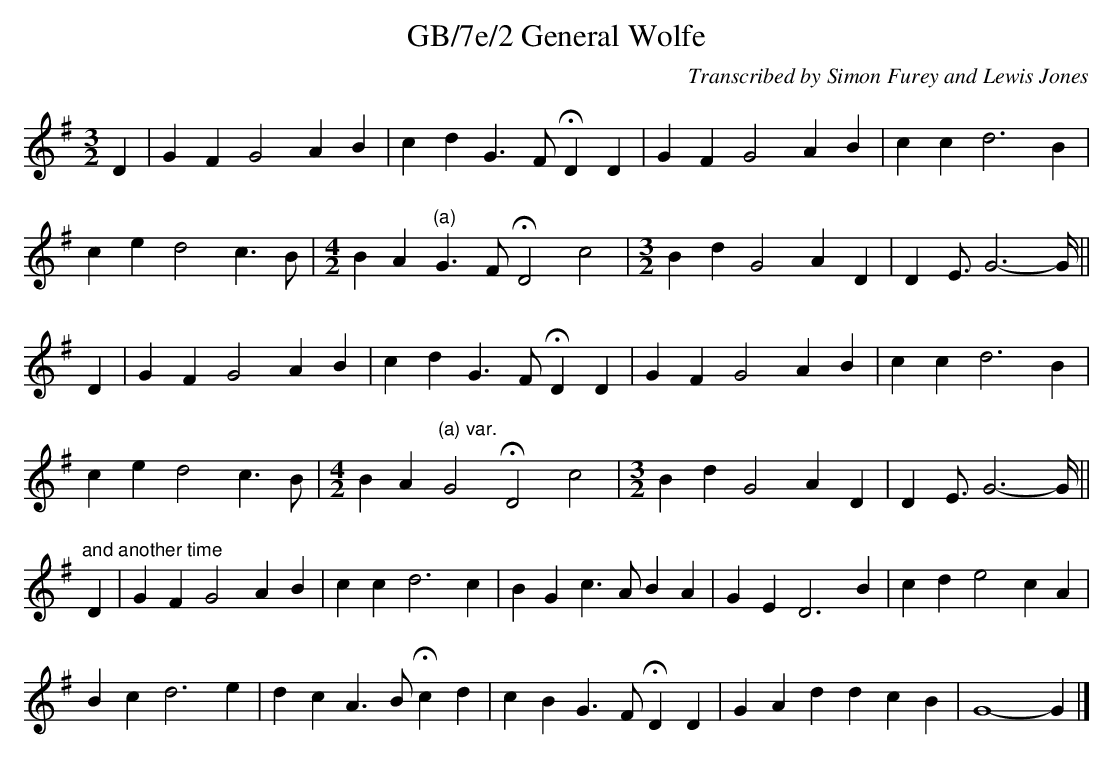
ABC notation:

X:1
T:GB/7e/2 General Wolfe
C:Transcribed by Simon Furey and Lewis Jones
L:1/4
M:3/2
K:G
D | G F G2 A B | c d G3/2 F/ !fermata!D D | G F G2 A B | c c d3 B |$ c e d2 c3/2 B/ |
[M:4/2] B A"^(a)" G3/2 F/ !fermata!D2 c2 |[M:3/2] B d G2 A D | D E3/4 G3- G/4 ||$ D | G F G2 A B | c d G3/2 F/ !fermata!D D | G F G2 A B | c c d3 B |$ c e d2 c3/2 B/ |
[M:4/2] B A"^(a) var." G2 !fermata!D2 c2 |[M:3/2] B d G2 A D | D E3/4 G3- G/4 ||$
"^and another time" D | G F G2 A B | c c d3 c | B G c3/2 A/ B A | G E D3 B | c d e2 c A |$
B c d3 e | d c A3/2 B/ !fermata!c d | c B G3/2 F/ !fermata!D D | G A d d c B | G4- G |]
